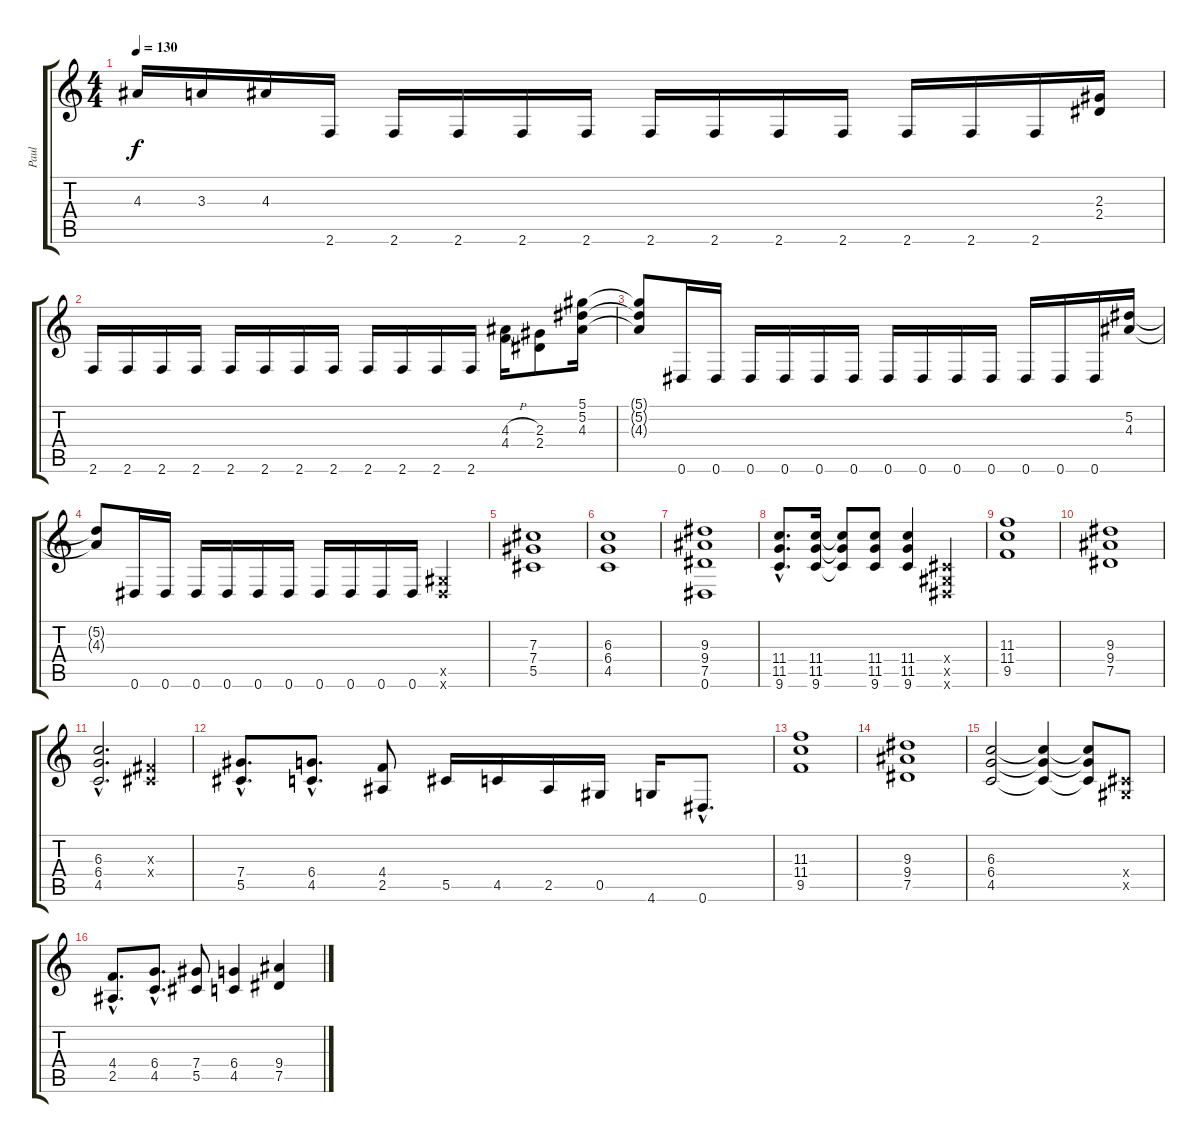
\track ("Paul" "Paul") {instrument distortionguitar}
\staff {score tabs}
\tuning (Eb4 Bb3 Gb3 Db3 Ab2 Eb2) {hide}
\ts (4 4)
\tempo 130
\clef g2
\ks c
4.3{t}.16{dy f} 3.3.16 4.3.16 2.6.16 2.6.16 2.6.16 2.6.16 2.6.16 2.6.16 2.6.16 2.6.16 2.6.16 2.6.16 2.6.16 2.6.16 (2.3 2.4).16 |
2.6.16 2.6.16 2.6.16 2.6.16 2.6.16 2.6.16 2.6.16 2.6.16 2.6.16 2.6.16 2.6.16 2.6.16 (4.3{h} 4.4{h}).16 (2.3 2.4).8 (5.1 5.2 4.3).16 |
(5.1{t} 5.2{t} 4.3{t}).8 0.6.16 0.6.16 0.6.16 0.6.16 0.6.16 0.6.16 0.6.16 0.6.16 0.6.16 0.6.16 0.6.16 0.6.16 0.6.16 (5.2 4.3).16 |
(5.2{t} 4.3{t}).8 0.6.16 0.6.16 0.6.16 0.6.16 0.6.16 0.6.16 0.6.16 0.6.16 0.6.16 0.6.16 (0.5{x} 0.6{x}).4 |
(7.3 7.4 5.5).1 |
(6.3 6.4 4.5).1 |
(9.3 9.4 7.5 0.6).1 |
(11.4{hac} 11.5{hac} 9.6{hac}).8{d} (11.4 11.5 9.6).16 (11.4{t} 11.5{t} 9.6{t}).8 (11.4 11.5 9.6).8 (11.4 11.5 9.6).4 (0.4{x} 0.5{x} 0.6{x}).4 |
(11.3 11.4 9.5).1 |
(9.3 9.4 7.5).1 |
(6.3{hac} 6.4{hac} 4.5{hac}).2{d} (0.3{x} 0.4{x}).4 |
(7.4{hac} 5.5{hac}).8{d} (6.4{hac} 4.5{hac}).8{d} (4.4 2.5).8 5.5.16 4.5.16 2.5.16 0.5.16 4.6.16 0.6{hac}.8{d} |
(11.3 11.4 9.5).1 |
(9.3 9.4 7.5).1 |
(6.3 6.4 4.5).2 (6.3{t} 6.4{t} 4.5{t}).4 (6.3{t} 6.4{t} 4.5{t}).8 (0.4{x} 0.5{x}).8 |
(4.4{hac} 2.5{hac}).8{d} (6.4{hac} 4.5{hac}).8{d} (7.4 5.5).8 (6.4 4.5).4 (9.4 7.5).4
